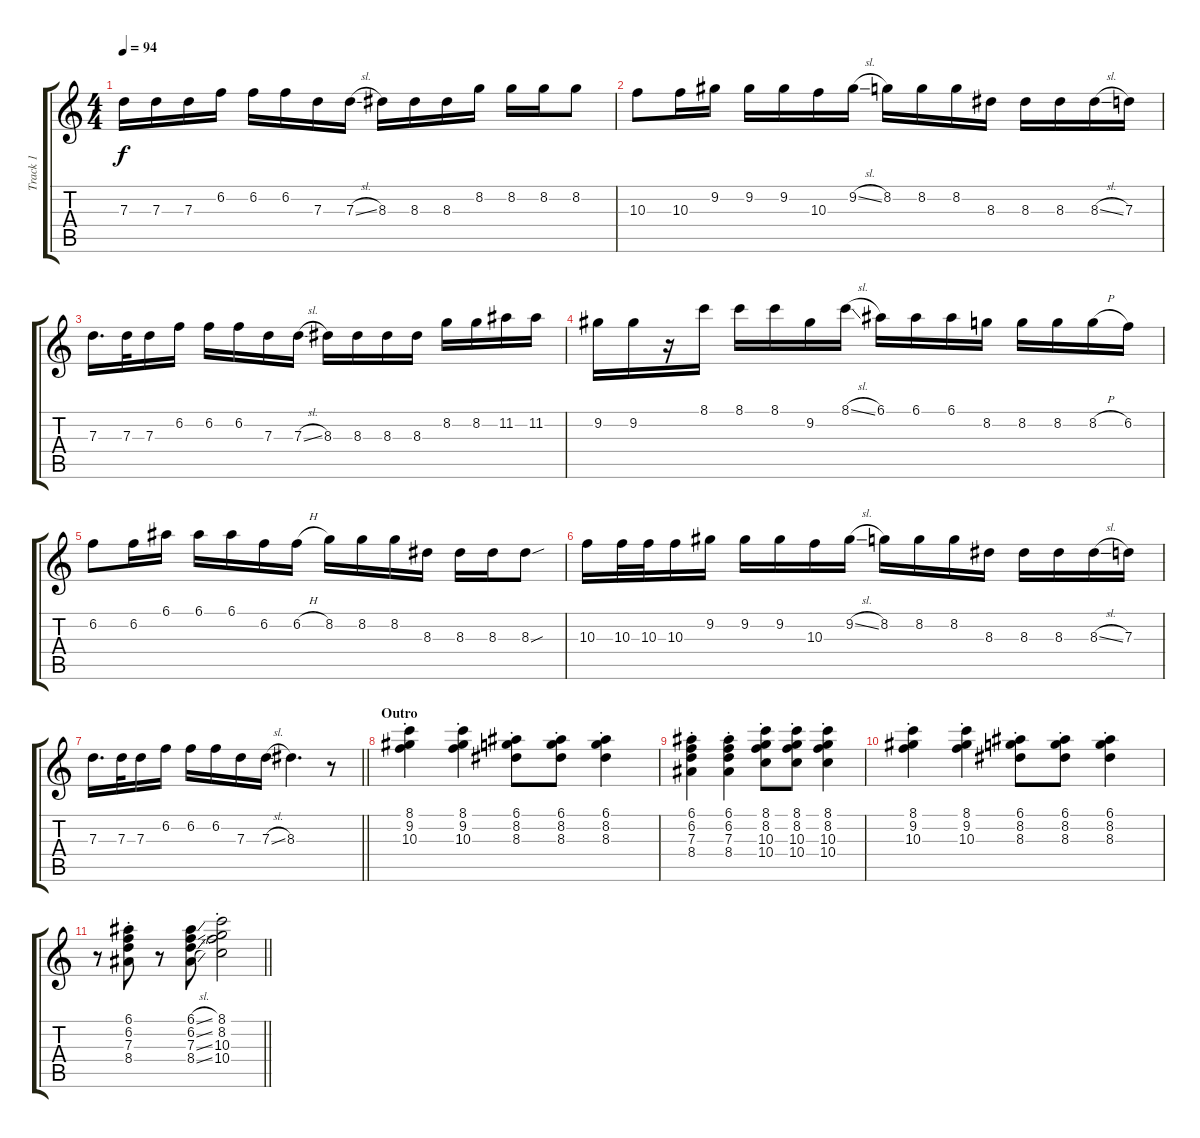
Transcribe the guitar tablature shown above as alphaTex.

\track ("Track 1" "Track 1") {instrument electricguitarclean}
\staff {score tabs}
\tuning (E4 B3 G3 D3 A2 E2) {hide}
\ts (4 4)
\tempo 94
\clef g2
\ks c
7.3.16{dy f} 7.3.16 7.3.16 6.2.16 6.2.16 6.2.16 7.3.16 7.3{sl}.16 8.3.16 8.3.16 8.3.16 8.2.16 8.2.16 8.2.16 8.2.8 |
10.3.8 10.3.16 9.2.16 9.2.16 9.2.16 10.3.16 9.2{sl}.16 8.2.16 8.2.16 8.2.16 8.3.16 8.3.16 8.3.16 8.3{sl}.16 7.3.16 |
7.3.16{d} 7.3.32 7.3.16 6.2.16 6.2.16 6.2.16 7.3.16 7.3{sl}.16 8.3.16 8.3.16 8.3.16 8.3.16 8.2.16 8.2.16 11.2.16 11.2.16 |
9.2.16 9.2.16 r.16 8.1.16 8.1.16 8.1.16 9.2.16 8.1{sl}.16 6.1.16 6.1.16 6.1.16 8.2.16 8.2.16 8.2.16 8.2{h}.16 6.2.16 |
6.2.8 6.2.16 6.1.16 6.1.16 6.1.16 6.2.16 6.2{h}.16 8.2.16 8.2.16 8.2.16 8.3.16 8.3.16 8.3.16 8.3{sou}.8 |
10.3.16 10.3.32 10.3.32 10.3.16 9.2.16 9.2.16 9.2.16 10.3.16 9.2{sl}.16 8.2.16 8.2.16 8.2.16 8.3.16 8.3.16 8.3.16 8.3{sl}.16 7.3.16 |
\barLineRight lightlight
7.3.16{d} 7.3.32 7.3.16 6.2.16 6.2.16 6.2.16 7.3.16 7.3{sl}.16 8.3.4{d} r.8 |
\section ("" "Outro")
(8.1{st} 9.2{st} 10.3{st}).4{instrument electricguitarclean} (8.1{st} 9.2{st} 10.3{st}).4 (6.1{st} 8.2{st} 8.3{st}).8 (6.1{st} 8.2{st} 8.3{st}).8 (6.1{st} 8.2{st} 8.3{st}).4 |
(6.1{st} 6.2{st} 7.3{st} 8.4{st}).4 (6.1{st} 6.2{st} 7.3{st} 8.4{st}).4 (8.1{st} 8.2{st} 10.3{st} 10.4{st}).8 (8.1{st} 8.2{st} 10.3{st} 10.4{st}).8 (8.1{st} 8.2{st} 10.3{st} 10.4{st}).4 |
(8.1{st} 9.2{st} 10.3{st}).4 (8.1{st} 9.2{st} 10.3{st}).4 (6.1{st} 8.2{st} 8.3{st}).8 (6.1{st} 8.2{st} 8.3{st}).8 (6.1{st} 8.2{st} 8.3{st}).4 |
\barLineRight lightlight
r.8 (6.1{st} 6.2{st} 7.3{st} 8.4{st}).8 r.8 (6.1{sl} 6.2{sl} 7.3{sl} 8.4{sl}).8 (8.1{st} 8.2{st} 10.3{st} 10.4{st}).2
